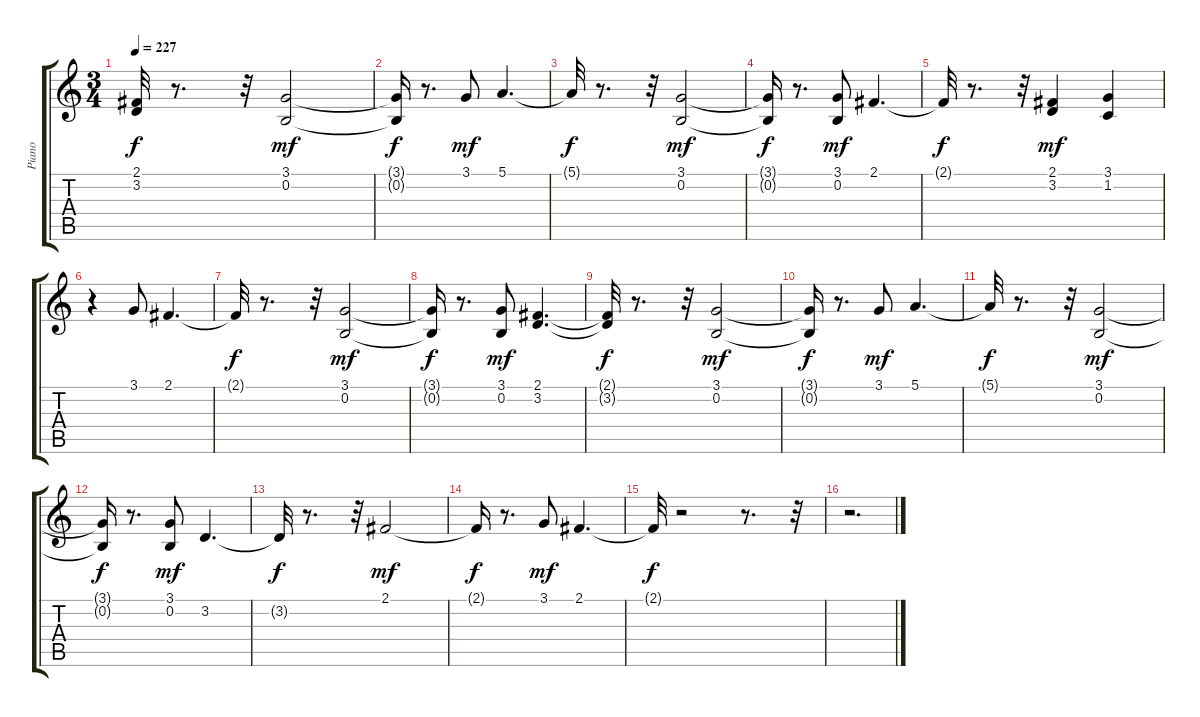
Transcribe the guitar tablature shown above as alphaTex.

\track ("Piano" "Piano") {instrument acousticgrandpiano}
\staff {score tabs}
\tuning (E4 B3 G3 D3 A2 E2) {hide}
\ts (3 4)
\tempo 227
\clef g2
\ks c
(2.1{t} 3.2{t}).32{dy f} r.8{d} r.32 (3.1 0.2).2{dy mf} |
(3.1{t} 0.2{t}).16{dy f} r.8{d} 3.1.8{dy mf} 5.1.4{d} |
5.1{t}.32{dy f} r.8{d} r.32 (3.1 0.2).2{dy mf} |
(3.1{t} 0.2{t}).16{dy f} r.8{d} (3.1 0.2).8{dy mf} 2.1.4{d} |
2.1{t}.32{dy f} r.8{d} r.32 (2.1 3.2).4{dy mf} (3.1 1.2).4 |
r.4 3.1.8 2.1.4{d} |
2.1{t}.32{dy f} r.8{d} r.32 (3.1 0.2).2{dy mf} |
(3.1{t} 0.2{t}).16{dy f} r.8{d} (3.1 0.2).8{dy mf} (2.1 3.2).4{d} |
(2.1{t} 3.2{t}).32{dy f} r.8{d} r.32 (3.1 0.2).2{dy mf} |
(3.1{t} 0.2{t}).16{dy f} r.8{d} 3.1.8{dy mf} 5.1.4{d} |
5.1{t}.32{dy f} r.8{d} r.32 (3.1 0.2).2{dy mf} |
(3.1{t} 0.2{t}).16{dy f} r.8{d} (3.1 0.2).8{dy mf} 3.2.4{d} |
3.2{t}.32{dy f} r.8{d} r.32 2.1.2{dy mf} |
2.1{t}.16{dy f} r.8{d} 3.1.8{dy mf} 2.1.4{d} |
2.1{t}.32{dy f} r.2 r.8{d} r.32 |
r.2{d}
